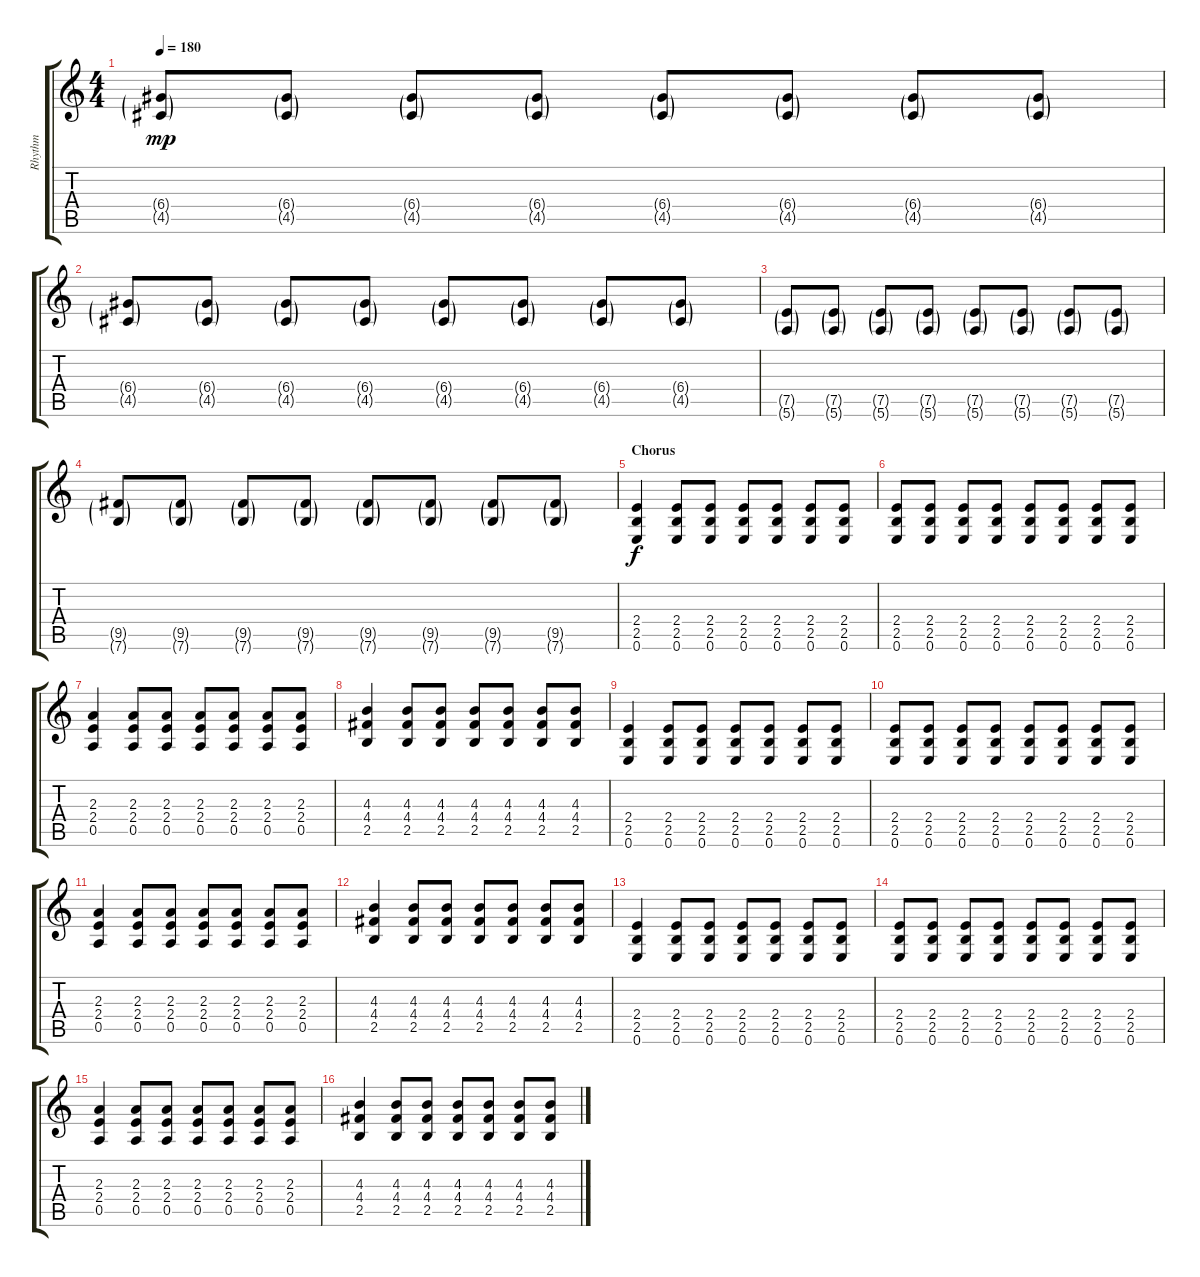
\track ("Rhythm" "Rhythm") {instrument overdrivenguitar}
\staff {score tabs}
\tuning (E4 B3 G3 D3 A2 E2) {hide}
\ts (4 4)
\tempo 180
\clef g2
\ks c
(6.4{g} 4.5{g}).8{dy mp volume 16} (6.4{g} 4.5{g}).8 (6.4{g} 4.5{g}).8 (6.4{g} 4.5{g}).8 (6.4{g} 4.5{g}).8 (6.4{g} 4.5{g}).8 (6.4{g} 4.5{g}).8 (6.4{g} 4.5{g}).8 |
(6.4{g} 4.5{g}).8 (6.4{g} 4.5{g}).8 (6.4{g} 4.5{g}).8 (6.4{g} 4.5{g}).8 (6.4{g} 4.5{g}).8 (6.4{g} 4.5{g}).8 (6.4{g} 4.5{g}).8 (6.4{g} 4.5{g}).8 |
(7.5{g} 5.6{g}).8 (7.5{g} 5.6{g}).8 (7.5{g} 5.6{g}).8 (7.5{g} 5.6{g}).8 (7.5{g} 5.6{g}).8 (7.5{g} 5.6{g}).8 (7.5{g} 5.6{g}).8 (7.5{g} 5.6{g}).8 |
(9.5{g} 7.6{g}).8 (9.5{g} 7.6{g}).8 (9.5{g} 7.6{g}).8 (9.5{g} 7.6{g}).8 (9.5{g} 7.6{g}).8 (9.5{g} 7.6{g}).8 (9.5{g} 7.6{g}).8 (9.5{g} 7.6{g}).8 |
\section ("" "Chorus")
(2.4 2.5 0.6).4{dy f} (2.4 2.5 0.6).8 (2.4 2.5 0.6).8 (2.4 2.5 0.6).8 (2.4 2.5 0.6).8 (2.4 2.5 0.6).8 (2.4 2.5 0.6).8 |
(2.4 2.5 0.6).8 (2.4 2.5 0.6).8 (2.4 2.5 0.6).8 (2.4 2.5 0.6).8 (2.4 2.5 0.6).8 (2.4 2.5 0.6).8 (2.4 2.5 0.6).8 (2.4 2.5 0.6).8 |
(2.3 2.4 0.5).4 (2.3 2.4 0.5).8 (2.3 2.4 0.5).8 (2.3 2.4 0.5).8 (2.3 2.4 0.5).8 (2.3 2.4 0.5).8 (2.3 2.4 0.5).8 |
(4.3 4.4 2.5).4 (4.3 4.4 2.5).8 (4.3 4.4 2.5).8 (4.3 4.4 2.5).8 (4.3 4.4 2.5).8 (4.3 4.4 2.5).8 (4.3 4.4 2.5).8 |
(2.4 2.5 0.6).4 (2.4 2.5 0.6).8 (2.4 2.5 0.6).8 (2.4 2.5 0.6).8 (2.4 2.5 0.6).8 (2.4 2.5 0.6).8 (2.4 2.5 0.6).8 |
(2.4 2.5 0.6).8 (2.4 2.5 0.6).8 (2.4 2.5 0.6).8 (2.4 2.5 0.6).8 (2.4 2.5 0.6).8 (2.4 2.5 0.6).8 (2.4 2.5 0.6).8 (2.4 2.5 0.6).8 |
(2.3 2.4 0.5).4 (2.3 2.4 0.5).8 (2.3 2.4 0.5).8 (2.3 2.4 0.5).8 (2.3 2.4 0.5).8 (2.3 2.4 0.5).8 (2.3 2.4 0.5).8 |
(4.3 4.4 2.5).4 (4.3 4.4 2.5).8 (4.3 4.4 2.5).8 (4.3 4.4 2.5).8 (4.3 4.4 2.5).8 (4.3 4.4 2.5).8 (4.3 4.4 2.5).8 |
(2.4 2.5 0.6).4 (2.4 2.5 0.6).8 (2.4 2.5 0.6).8 (2.4 2.5 0.6).8 (2.4 2.5 0.6).8 (2.4 2.5 0.6).8 (2.4 2.5 0.6).8 |
(2.4 2.5 0.6).8 (2.4 2.5 0.6).8 (2.4 2.5 0.6).8 (2.4 2.5 0.6).8 (2.4 2.5 0.6).8 (2.4 2.5 0.6).8 (2.4 2.5 0.6).8 (2.4 2.5 0.6).8 |
(2.3 2.4 0.5).4 (2.3 2.4 0.5).8 (2.3 2.4 0.5).8 (2.3 2.4 0.5).8 (2.3 2.4 0.5).8 (2.3 2.4 0.5).8 (2.3 2.4 0.5).8 |
(4.3 4.4 2.5).4 (4.3 4.4 2.5).8 (4.3 4.4 2.5).8 (4.3 4.4 2.5).8 (4.3 4.4 2.5).8 (4.3 4.4 2.5).8 (4.3 4.4 2.5).8
